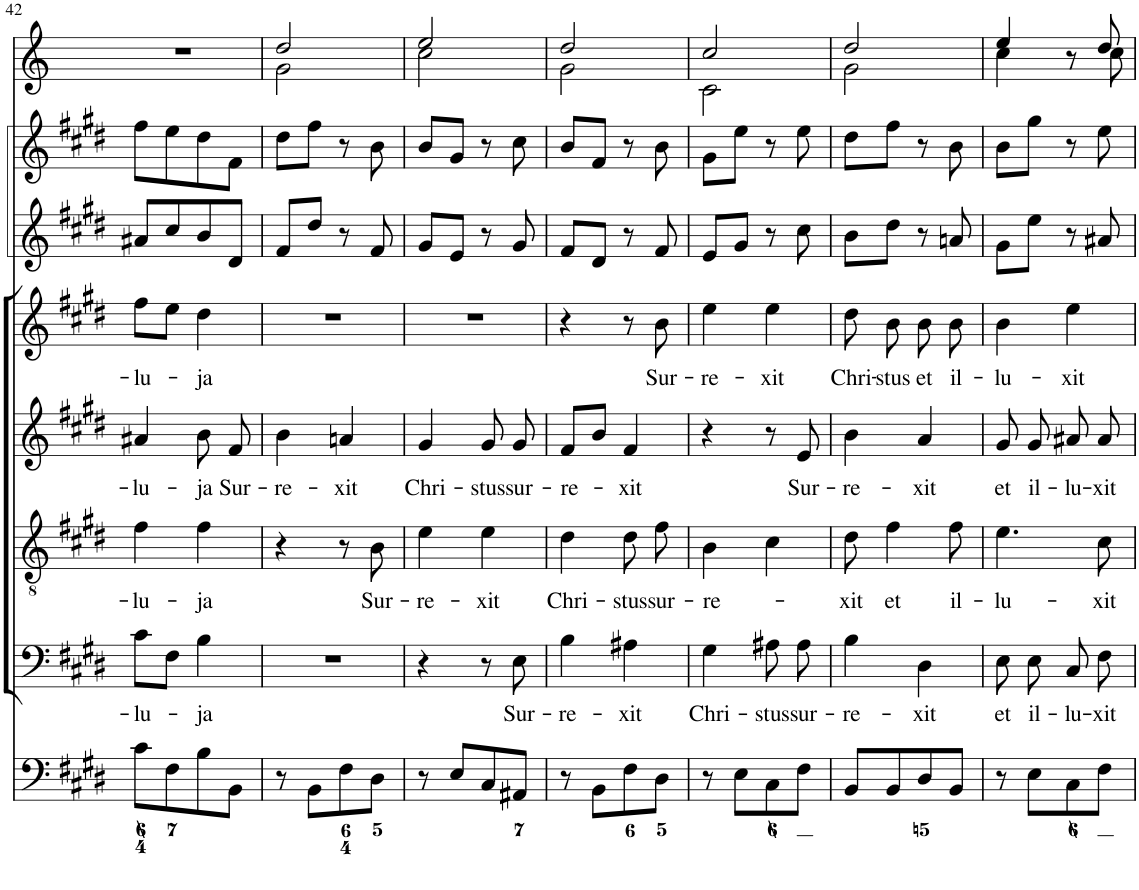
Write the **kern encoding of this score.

**kern	**kern	**text	**kern	**text	**kern	**text	**kern	**text	**kern	**kern	**kern
*part8	*part7	*part7	*part6	*part6	*part5	*part5	*part4	*part4	*part3	*part2	*part1
*staff8	*staff7	*staff7	*staff6	*staff6	*staff5	*staff5	*staff4	*staff4	*staff3	*staff2	*staff1
*I"Organ	*I"Voice	*	*I"Tenor	*	*I"Alto	*	*I"Voice	*	*I"Violin	*I"Violini	*I"Corni in E
*	*	*	*	*	*	*	*	*	*I'Vln	*I'Vln	*
!!LO:PB:g=z
*clefF4	*clefF4	*	*clefGv2	*	*clefG2	*	*clefG2	*	*clefG2	*clefG2	*clefG2
*	*	*	*	*	*	*	*	*	*	*	*Trd5c8
*k[f#c#g#d#]	*k[f#c#g#d#]	*	*k[f#c#g#d#]	*	*k[f#c#g#d#]	*	*k[f#c#g#d#]	*	*k[f#c#g#d#]	*k[f#c#g#d#]	*k[]
*M2/4	*M2/4	*	*M2/4	*	*M2/4	*	*M2/4	*	*M2/4	*M2/4	*M2/4
=42	=42	=42	=42	=42	=42	=42	=42	=42	=42	=42	=42
!	!	!LO:LY:b	!	!LO:LY:b	!	!LO:LY:b	!	!LO:LY:b	!	!	!
8c#\L	8c#\L	-lu-	4f#\	-lu-	4a#X/	-lu-	8ff#\L	-lu-	8a#X/L	8ff#\L	2r
8F#\	8F#\J	.	.	.	.	.	8ee\J	.	8cc#/	8ee\	.
!	!	!LO:LY:b	!	!LO:LY:b	!	!LO:LY:b	!	!LO:LY:b	!	!	!
8B\	4B\	-ja	4f#\	-ja	8b\	ja	4dd#\	-ja	8b/	8dd#\	.
!	!	!	!	!	!	!LO:LY:b	!	!	!	!	!
8BB\J	.	.	.	.	8f#/	Sur-	.	.	8d#/J	8f#\J	.
=43	=43	=43	=43	=43	=43	=43	=43	=43	=43	=43	=43
!	!	!	!	!	!	!LO:LY:b	!	!	!	!	!
*	*	*	*	*	*	*	*	*	*	*	*^
8r	2r	.	4r	.	4b\	-re-	2r	.	8f#/L	8dd#\L	2dd/	2g\
8BB\L	.	.	.	.	.	.	.	.	8dd#/J	8ff#\J	.	.
!	!	!	!	!	!	!LO:LY:b	!	!	!	!	!	!
8F#\	.	.	8r	.	4an/	-xit	.	.	8r	8r	.	.
!	!	!	!	!LO:LY:b	!	!	!	!	!	!	!	!
8D#\J	.	.	8B\	Sur-	.	.	.	.	8f#/	8b\	.	.
=44	=44	=44	=44	=44	=44	=44	=44	=44	=44	=44	=44	=44
!	!	!	!	!LO:LY:b	!	!LO:LY:b	!	!	!	!	!	!
8r	4r	.	4e\	-re-	4g#/	Chri-	2r	.	8g#/L	8b/L	2ee/	2cc\
8E/L	.	.	.	.	.	.	.	.	8e/J	8g#/J	.	.
!	!	!	!	!LO:LY:b	!	!LO:LY:b	!	!	!	!	!	!
8C#/	8r	.	4e\	-xit	8g#/	-stus	.	.	8r	8r	.	.
!	!	!LO:LY:b	!	!	!	!LO:LY:b	!	!	!	!	!	!
8AA#X/J	8E\	Sur-	.	.	8g#/	sur-	.	.	8g#/	8cc#\	.	.
=45	=45	=45	=45	=45	=45	=45	=45	=45	=45	=45	=45	=45
!	!	!LO:LY:b	!	!LO:LY:b	!	!LO:LY:b	!	!	!	!	!	!
8r	4B\	-re-	4d#\	Chri-	8f#/L	-re-	4r	.	8f#/L	8b/L	2dd/	2g\
8BB\L	.	.	.	.	8b/J	.	.	.	8d#/J	8f#/J	.	.
!	!	!LO:LY:b	!	!LO:LY:b	!	!LO:LY:b	!	!	!	!	!	!
8F#\	4A#X\	-xit	8d#\L	-stus	4f#/	-xit	8r	.	8r	8r	.	.
!	!	!	!	!LO:LY:b	!	!	!	!LO:LY:b	!	!	!	!
8D#\J	.	.	8f#\J	sur-	.	.	8b\	Sur-	8f#/	8b\	.	.
=46	=46	=46	=46	=46	=46	=46	=46	=46	=46	=46	=46	=46
!	!	!LO:LY:b	!	!LO:LY:b	!	!	!	!LO:LY:b	!	!	!	!
8r	4G#\	Chri-	4B\	-re-	4r	.	4ee\	-re-	8e/L	8g#\L	2cc/	2c\
8E\L	.	.	.	.	.	.	.	.	8g#/J	8ee\J	.	.
!	!	!LO:LY:b	!	!	!	!	!	!LO:LY:b	!	!	!	!
8C#\	8A#X\	-stus	4c#\	.	8r	.	4ee\	-xit	8r	8r	.	.
!	!	!LO:LY:b	!	!	!	!LO:LY:b	!	!	!	!	!	!
8F#\J	8A#\	sur-	.	.	8e/	Sur-	.	.	8cc#\	8ee\	.	.
=47	=47	=47	=47	=47	=47	=47	=47	=47	=47	=47	=47	=47
!	!	!LO:LY:b	!	!LO:LY:b	!	!LO:LY:b	!	!LO:LY:b	!	!	!	!
8BB/L	4B\	-re-	8d#\	-xit	4b\	-re-	8dd#\	Chri-	8b\L	8dd#\L	2dd/	2g\
!	!	!	!	!LO:LY:b	!	!	!	!LO:LY:b	!	!	!	!
8BB/	.	.	4f#\	et	.	.	8b\	-stus	8dd#\J	8ff#\J	.	.
!	!	!LO:LY:b	!	!	!	!LO:LY:b	!	!LO:LY:b	!	!	!	!
8D#/	4D#\	-xit	.	.	4a/	-xit	8b\	et	8r	8r	.	.
!	!	!	!	!LO:LY:b	!	!	!	!LO:LY:b	!	!	!	!
8BB/J	.	.	8f#\	il-	.	.	8b\	il-	8an/	8b\	.	.
=48	=48	=48	=48	=48	=48	=48	=48	=48	=48	=48	=48	=48
!	!	!LO:LY:b	!	!LO:LY:b	!	!LO:LY:b	!	!LO:LY:b	!	!	!	!
8r	8E\	et	4.e\	-lu-	8g#/	et	4b\	-lu-	8g#\L	8b\L	4ee/	4cc\
!	!	!LO:LY:b	!	!	!	!LO:LY:b	!	!	!	!	!	!
8E\L	8E\	il-	.	.	8g#/	il-	.	.	8ee\J	8gg#\J	.	.
!	!	!LO:LY:b	!	!	!	!LO:LY:b	!	!LO:LY:b	!	!	!	!
8C#\	8C#/	-lu-	.	.	8a#X/	-lu-	4ee\	-xit	8r	8r	8r	8ryy
!	!	!LO:LY:b	!	!LO:LY:b	!	!LO:LY:b	!	!	!	!	!	!
8F#\J	8F#\	-xit	8c#\	-xit	8a#/	-xit	.	.	8a#X/	8ee\	8dd/	8cc\
*	*	*	*	*	*	*	*	*	*	*	*v	*v
=	=	=	=	=	=	=	=	=	=	=	=
*-	*-	*-	*-	*-	*-	*-	*-	*-	*-	*-	*-
